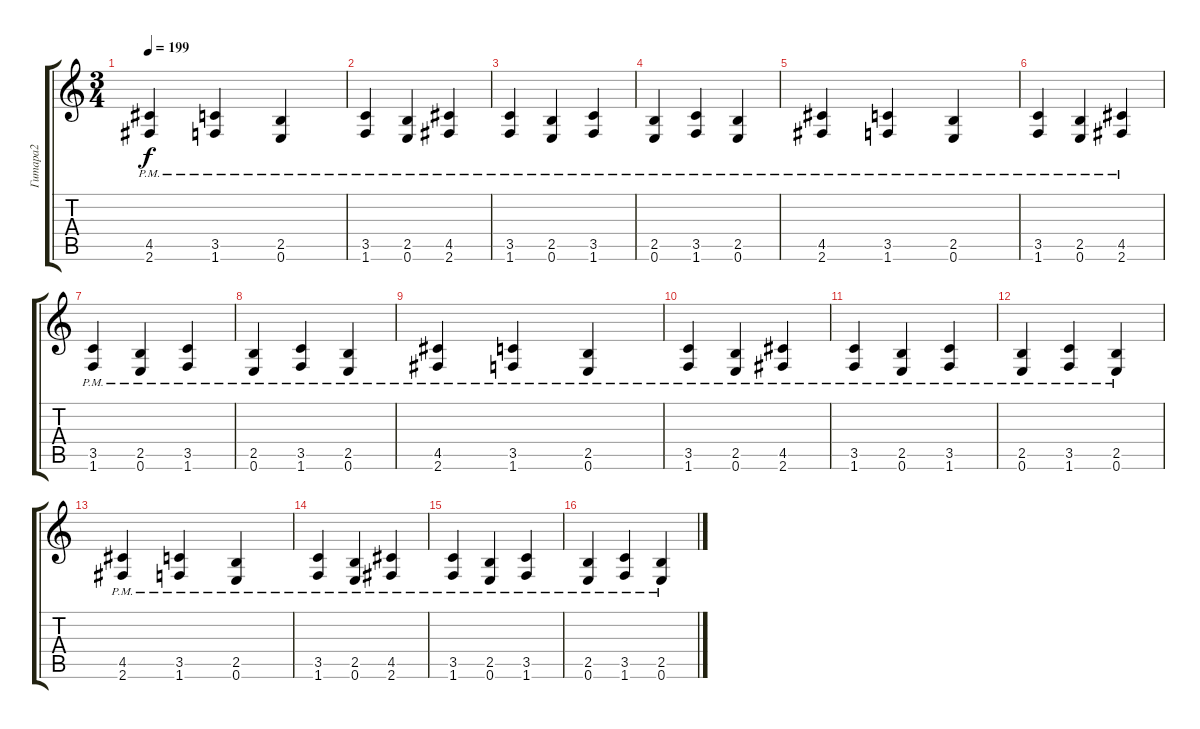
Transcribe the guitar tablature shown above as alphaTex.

\track ("Гитара2" "Гитара2") {instrument distortionguitar}
\staff {score tabs}
\tuning (E4 B3 G3 D3 A2 E2) {hide}
\ts (3 4)
\tempo 199
\clef g2
\ks c
(4.5{pm} 2.6{pm}).4{dy f} (3.5{pm} 1.6{pm}).4 (2.5{pm} 0.6{pm}).4 |
(3.5{pm} 1.6{pm}).4 (2.5{pm} 0.6{pm}).4 (4.5{pm} 2.6{pm}).4 |
(3.5{pm} 1.6{pm}).4 (2.5{pm} 0.6{pm}).4 (3.5{pm} 1.6{pm}).4 |
(2.5{pm} 0.6{pm}).4 (3.5{pm} 1.6{pm}).4 (2.5{pm} 0.6{pm}).4 |
(4.5{pm} 2.6{pm}).4 (3.5{pm} 1.6{pm}).4 (2.5{pm} 0.6{pm}).4 |
(3.5{pm} 1.6{pm}).4 (2.5{pm} 0.6{pm}).4 (4.5{pm} 2.6{pm}).4 |
(3.5{pm} 1.6{pm}).4 (2.5{pm} 0.6{pm}).4 (3.5{pm} 1.6{pm}).4 |
(2.5{pm} 0.6{pm}).4 (3.5{pm} 1.6{pm}).4 (2.5{pm} 0.6{pm}).4 |
(4.5{pm} 2.6{pm}).4 (3.5{pm} 1.6{pm}).4 (2.5{pm} 0.6{pm}).4 |
(3.5{pm} 1.6{pm}).4 (2.5{pm} 0.6{pm}).4 (4.5{pm} 2.6{pm}).4 |
(3.5{pm} 1.6{pm}).4 (2.5{pm} 0.6{pm}).4 (3.5{pm} 1.6{pm}).4 |
(2.5{pm} 0.6{pm}).4 (3.5{pm} 1.6{pm}).4 (2.5{pm} 0.6{pm}).4 |
(4.5{pm} 2.6{pm}).4 (3.5{pm} 1.6{pm}).4 (2.5{pm} 0.6{pm}).4 |
(3.5{pm} 1.6{pm}).4 (2.5{pm} 0.6{pm}).4 (4.5{pm} 2.6{pm}).4 |
(3.5{pm} 1.6{pm}).4 (2.5{pm} 0.6{pm}).4 (3.5{pm} 1.6{pm}).4 |
(2.5{pm} 0.6{pm}).4 (3.5{pm} 1.6{pm}).4 (2.5{pm} 0.6{pm}).4
